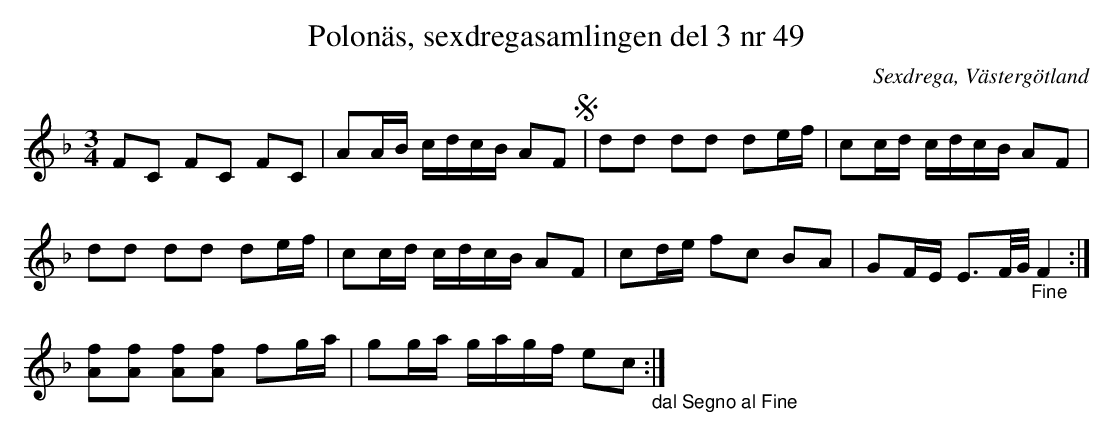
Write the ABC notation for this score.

X:1
T: Polonäs, sexdregasamlingen del 3 nr 49
O:Sexdrega, Västergötland
P:(AB)2.(DB)2
M: 3/4
L: 1/8
K:F
P:A
FC FC FC | AA/B/ c/d/c/B/ AF !segno! | \
P:B
dd dd de/f/ | cc/d/ c/d/c/B/ AF |
dd dd de/f/ | cc/d/ c/d/c/B/ AF | cd/e/ fc BA | GF/E/ E3/2F//G// "_Fine" F2 :|
P:D
[Af][Af] [Af][Af] fg/a/ | gg/a/ g/a/g/f/ ec "_dal Segno al Fine" :|
